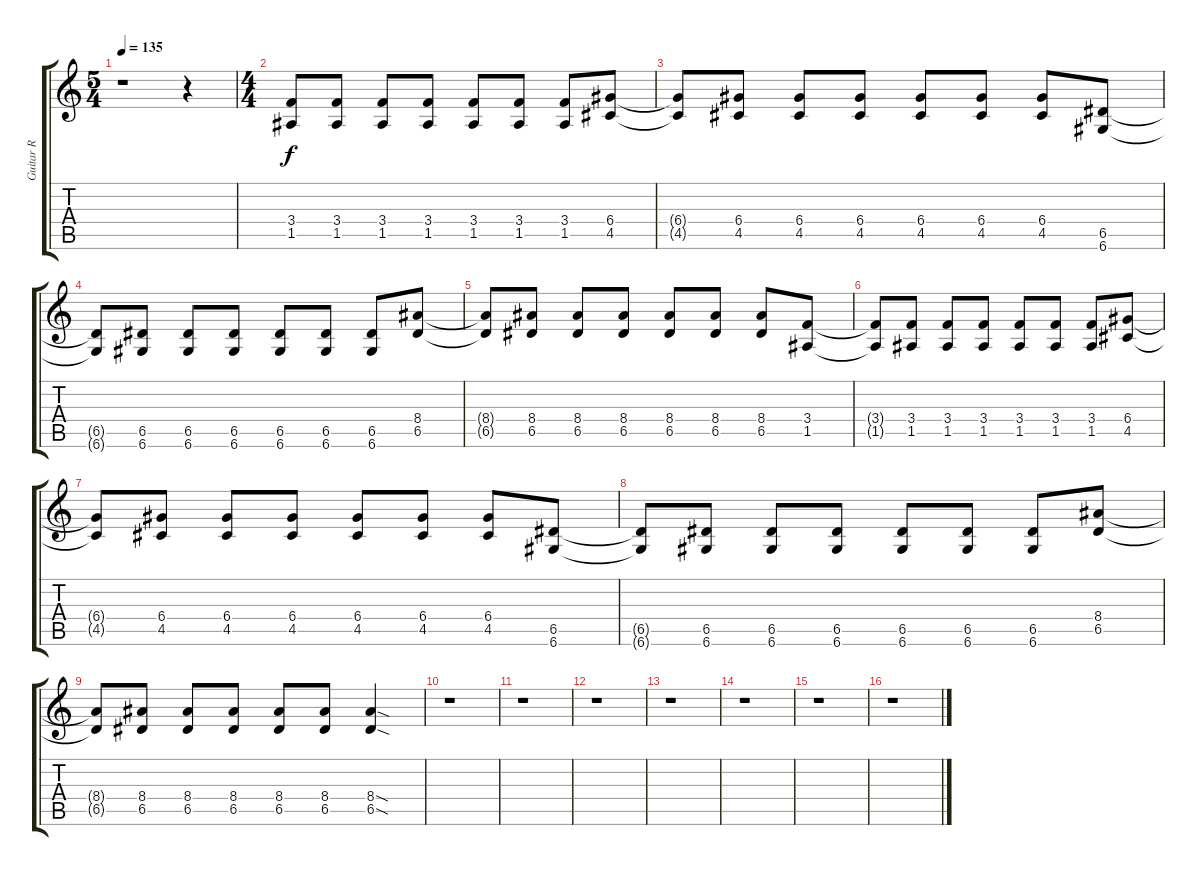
\track ("Guitar R" "Guitar R") {instrument overdrivenguitar}
\staff {score tabs}
\tuning (E4 B3 G3 D3 A2 D2) {hide}
\ts (5 4)
\tempo 135
\clef g2
\ks c
r.1{dy f instrument overdrivenguitar} r.4 |
\ts (4 4)
(3.4 1.5).8 (3.4 1.5).8 (3.4 1.5).8 (3.4 1.5).8 (3.4 1.5).8 (3.4 1.5).8 (3.4 1.5).8 (6.4 4.5).8 |
(6.4{t} 4.5{t}).8 (6.4 4.5).8 (6.4 4.5).8 (6.4 4.5).8 (6.4 4.5).8 (6.4 4.5).8 (6.4 4.5).8 (6.5 6.6).8 |
(6.5{t} 6.6{t}).8 (6.5 6.6).8 (6.5 6.6).8 (6.5 6.6).8 (6.5 6.6).8 (6.5 6.6).8 (6.5 6.6).8 (8.4 6.5).8 |
(8.4{t} 6.5{t}).8 (8.4 6.5).8 (8.4 6.5).8 (8.4 6.5).8 (8.4 6.5).8 (8.4 6.5).8 (8.4 6.5).8 (3.4 1.5).8 |
(3.4{t} 1.5{t}).8 (3.4 1.5).8 (3.4 1.5).8 (3.4 1.5).8 (3.4 1.5).8 (3.4 1.5).8 (3.4 1.5).8 (6.4 4.5).8 |
(6.4{t} 4.5{t}).8 (6.4 4.5).8 (6.4 4.5).8 (6.4 4.5).8 (6.4 4.5).8 (6.4 4.5).8 (6.4 4.5).8 (6.5 6.6).8 |
(6.5{t} 6.6{t}).8 (6.5 6.6).8 (6.5 6.6).8 (6.5 6.6).8 (6.5 6.6).8 (6.5 6.6).8 (6.5 6.6).8 (8.4 6.5).8 |
(8.4{t} 6.5{t}).8 (8.4 6.5).8 (8.4 6.5).8 (8.4 6.5).8 (8.4 6.5).8 (8.4 6.5).8 (8.4{sod} 6.5{sod}).4 |
r.1 |
r.1 |
r.1 |
r.1 |
r.1 |
r.1 |
r.1
